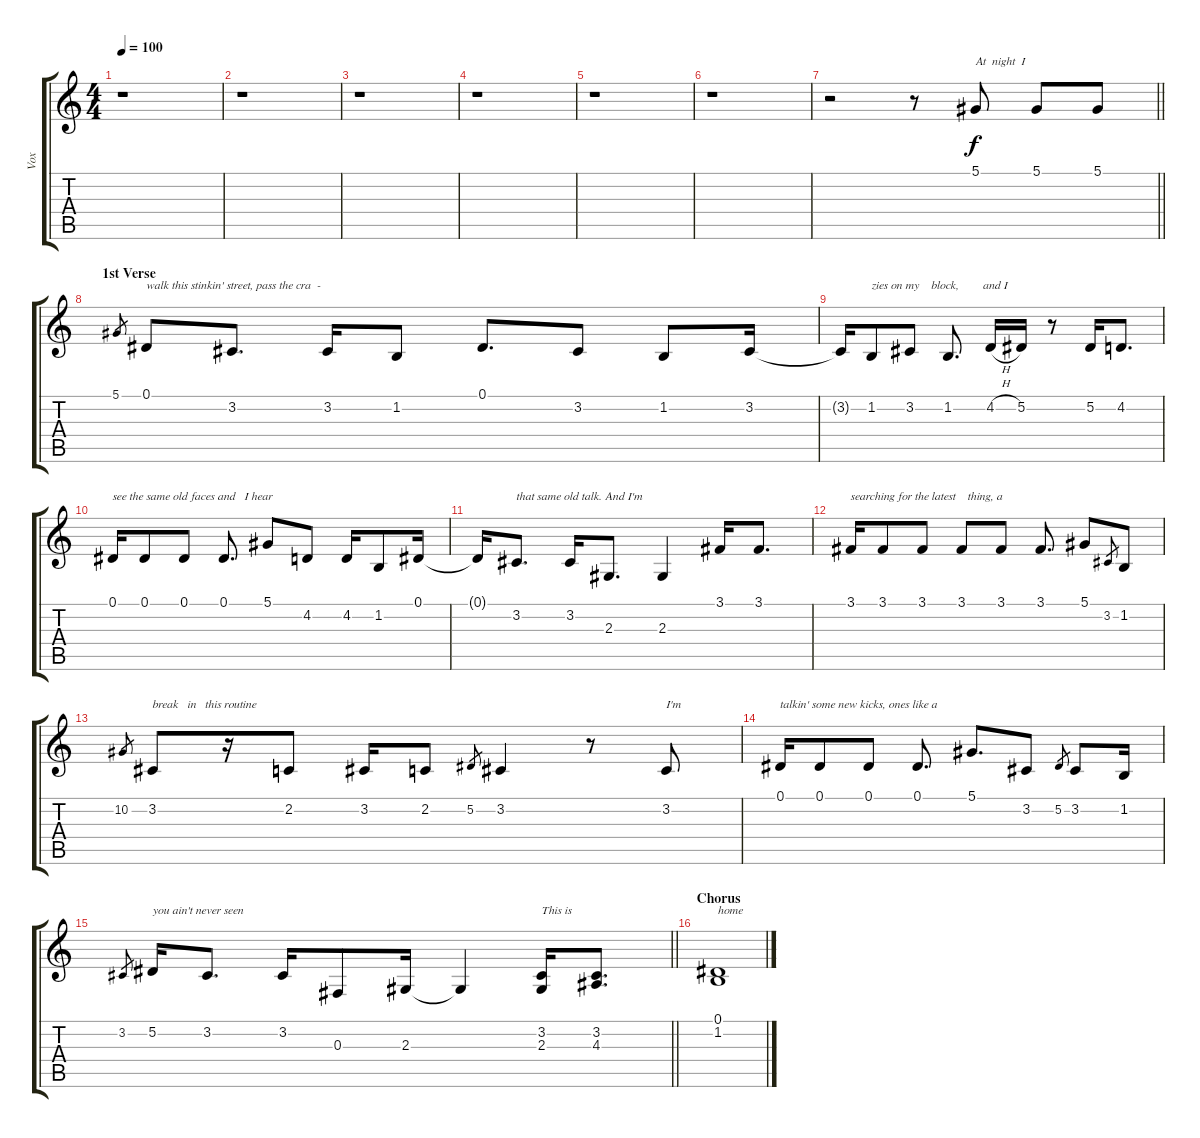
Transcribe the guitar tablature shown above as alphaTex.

\track ("Vox" "Vox") {instrument sopranosax}
\staff {score tabs}
\tuning (Eb4 Bb3 Gb3 Db3 Ab2 Eb2) {hide}
\ts (4 4)
\tempo 100
\clef g2
\ks c
r.1{dy f} |
r.1 |
r.1 |
r.1 |
r.1 |
r.1 |
\barLineRight lightlight
r.2 r.8 5.1.8{txt "At  night  I "} 5.1.8 5.1.8 |
\section ("" "1st Verse")
5.1.8{gr} 0.1.8{txt "walk this stinkin' street, pass the cra  -"} 3.2.8{d} 3.2.16 1.2.8 0.1.8{d} 3.2.8 1.2.8 3.2.16 |
3.2{t}.16 1.2.8{txt "zies on my    block,        and I"} 3.2.8 1.2.8{d} 4.2{h}.16 5.2.16 r.8 5.2.16 4.2.8{d} |
0.1.16{txt "see the same old faces and   I hear"} 0.1.8 0.1.8 0.1.8{d} 5.1.8 4.2.8 4.2.16 1.2.8 0.1.16 |
0.1{t}.16 3.2.8{d txt "that same old talk. And I'm"} 3.2.16 2.3.8{d} 2.3.4 3.1.16 3.1.8{d} |
3.1.16{txt "searching for the latest    thing, a"} 3.1.8 3.1.8 3.1.8 3.1.8 3.1.8{d} 5.1.8 3.2.8{gr} 1.2.8 |
10.2.8{gr} 3.2.8{txt "break   in   this routine"} r.16 2.2.8 3.2.16 2.2.8 5.2.8{gr} 3.2.4 r.8 3.2.8{txt "I'm"} |
0.1.16{txt "talkin' some new kicks, ones like a"} 0.1.8 0.1.8 0.1.8{d} 5.1.8{d} 3.2.8 5.2.8{gr} 3.2.8 1.2.16 |
\barLineRight lightlight
3.2.8{gr} 5.2.16{txt "you ain't never seen"} 3.2.8{d} 3.2.16 0.3.8 2.3.16 2.3{t}.4 (3.2 2.3).16{txt "This is"} (3.2 4.3).8{d} |
\section ("" "Chorus")
(0.1 1.2).1{txt "home"}
